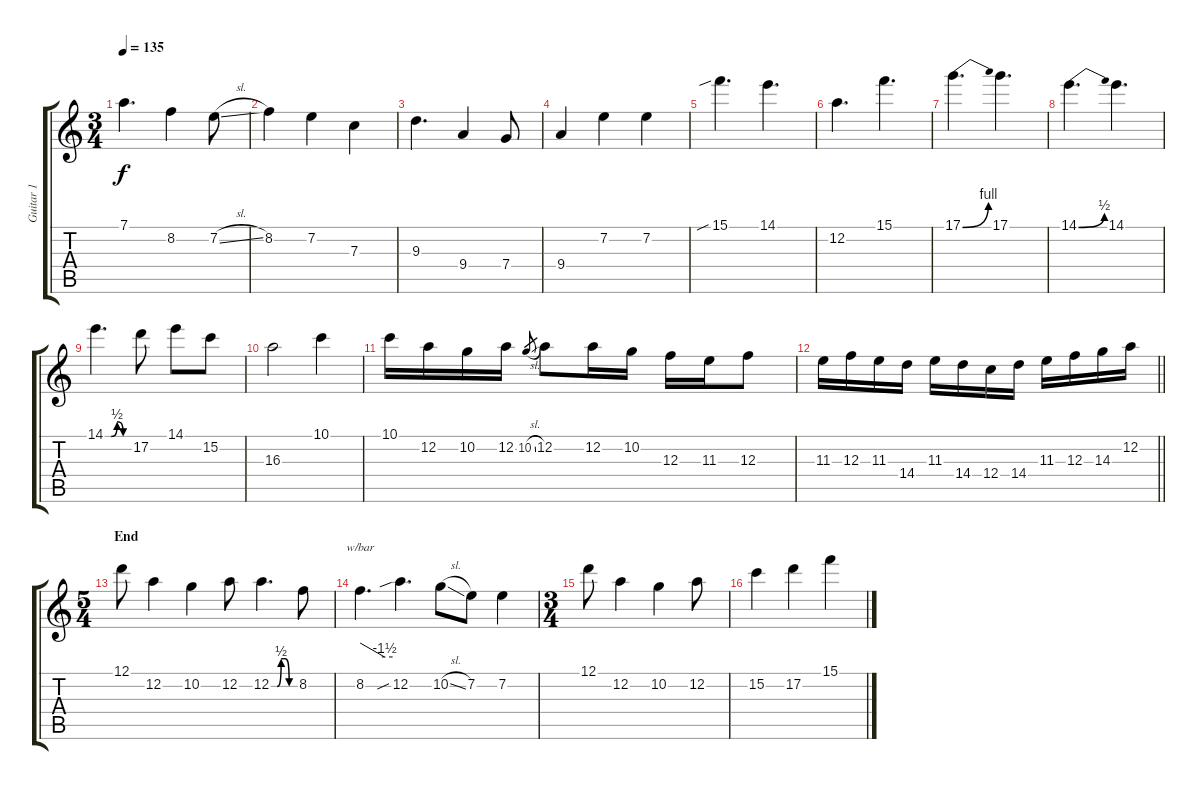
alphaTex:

\track ("Guitar 1" "Guitar 1") {instrument distortionguitar}
\staff {score tabs}
\tuning (D4 A3 F3 C3 G2 D2) {hide}
\ts (3 4)
\tempo 135
\clef g2
\ks c
7.1.4{d dy f} 8.2.4 7.2{sl}.8 |
8.2.4 7.2.4 7.3.4 |
9.3.4{d} 9.4.4 7.4.8 |
9.4.4 7.2.4 7.2.4 |
15.1{sib}.4{d} 14.1.4{d} |
12.2.4{d} 15.1.4{d} |
17.1{be (bend 0 0 60 4)}.4{d} 17.1.4{d} |
14.1{be (bend 0 0 60 2)}.4{d} 14.1.4{d} |
14.1{be (custom 0 0 15 0 30 2 45 0 60 0)}.4{d} 17.2.8 14.1.8 15.2.8 |
16.3.2 10.1.4 |
10.1.16 12.2.16 10.2.16 12.2.16 10.2{sl}.8{gr} 12.2.8 12.2.16 10.2.16 12.3.16 11.3.16 12.3.8 |
\barLineRight lightlight
11.3.16 12.3.16 11.3.16 14.4.16 11.3.16 14.4.16 12.4.16 14.4.16 11.3.16 12.3.16 14.3.16 12.2.16 |
\ts (5 4)
\section ("" "End")
12.1.8 12.2.4 10.2.4 12.2.8 12.2{be (custom 0 0 15 0 25 2 30 2 35 2 45 0 60 0)}.4{d} 8.2.8 |
8.2.4{d tbe (custom default 0 0 45 -6 60 -6)} 12.2{sib}.4{d} 10.2{sl}.8 7.2.8 7.2.4 |
\ts (3 4)
12.1.8 12.2.4 10.2.4 12.2.8 |
15.2.4 17.2.4 15.1.4
